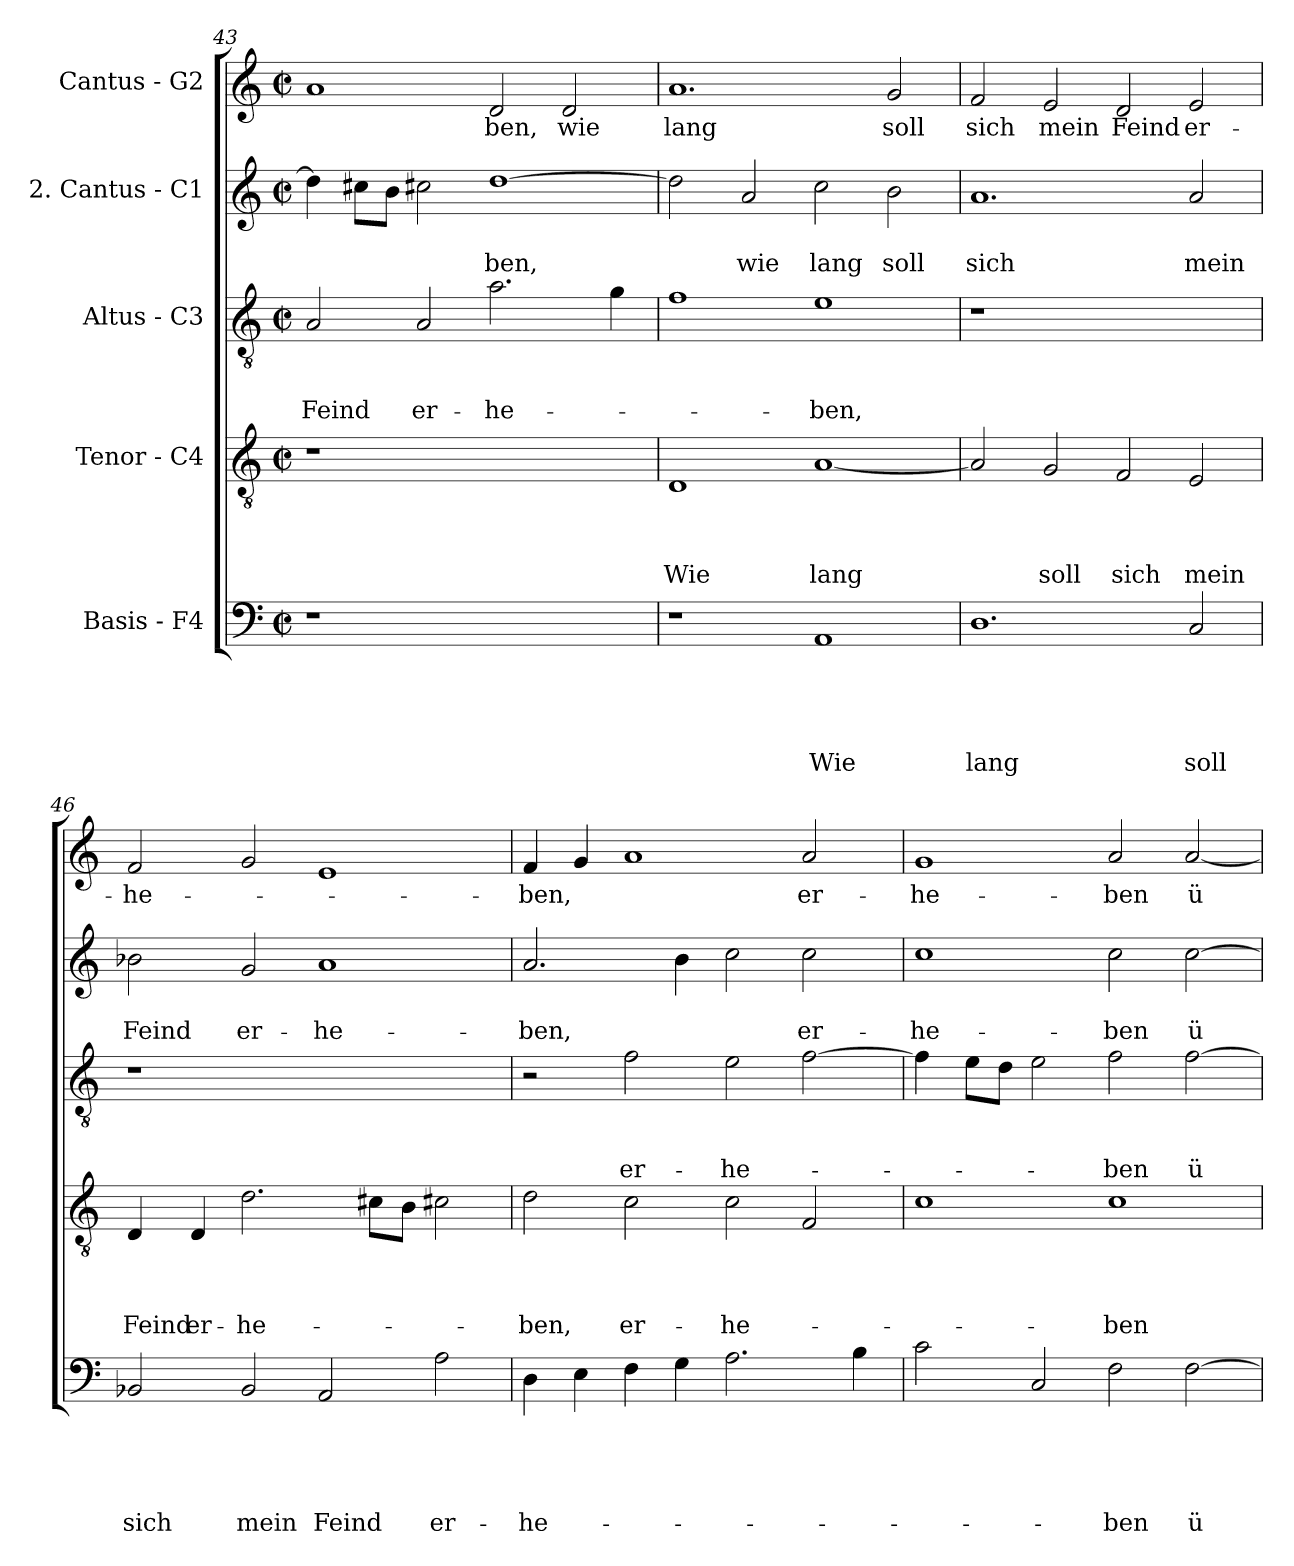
**kern	**text	**text	**text	**text	**text	**kern	**text	**text	**text	**text	**kern	**text	**text	**text	**kern	**text	**text	**kern	**text
*part5	*part5	*part5	*part5	*part5	*part5	*part4	*part4	*part4	*part4	*part4	*part3	*part3	*part3	*part3	*part2	*part2	*part2	*part1	*part1
*staff5	*staff5	*staff5	*staff5	*staff5	*staff5	*staff4	*staff4	*staff4	*staff4	*staff4	*staff3	*staff3	*staff3	*staff3	*staff2	*staff2	*staff2	*staff1	*staff1
*I"Basis - F4	*	*	*	*	*	*I"Tenor - C4	*	*	*	*	*I"Altus - C3	*	*	*	*I"2. Cantus - C1	*	*	*I"Cantus - G2	*
!!LO:LB:g=z
*clefF4	*	*	*	*	*	*clefGv2	*	*	*	*	*clefGv2	*	*	*	*clefG2	*	*	*clefG2	*
*k[]	*	*	*	*	*	*k[]	*	*	*	*	*k[]	*	*	*	*k[]	*	*	*k[]	*
*C:	*	*	*	*	*	*C:	*	*	*	*	*C:	*	*	*	*C:	*	*	*C:	*
*M2/2	*	*	*	*	*	*M2/2	*	*	*	*	*M2/2	*	*	*	*M2/2	*	*	*M2/2	*
*met(c|)	*	*	*	*	*	*met(c|)	*	*	*	*	*met(c|)	*	*	*	*met(c|)	*	*	*met(c|)	*
=43	=43	=43	=43	=43	=43	=43	=43	=43	=43	=43	=43	=43	=43	=43	=43	=43	=43	=43	=43
!	!	!	!	!	!	!	!	!	!	!	!	!	!	!LO:LY:b	!	!	!	!	!
1r	.	.	.	.	.	1r	.	.	.	.	2A/	.	.	Feind	4dd\]	.	.	1a	.
.	.	.	.	.	.	.	.	.	.	.	.	.	.	.	8cc#\L	.	.	.	.
.	.	.	.	.	.	.	.	.	.	.	.	.	.	.	8b\J	.	.	.	.
!	!	!	!	!	!	!	!	!	!	!	!	!	!	!LO:LY:b	!	!	!	!	!
.	.	.	.	.	.	.	.	.	.	.	2A/	.	.	er-	2cc#X\	.	.	.	.
!	!	!	!	!	!	!	!	!	!	!	!	!	!	!LO:LY:b	!	!	!LO:LY:b	!	!LO:LY:b
1ryy	.	.	.	.	.	1ryy	.	.	.	.	2.a\	.	.	-he-	[1dd	.	-ben,	2d/	-ben,
!	!	!	!	!	!	!	!	!	!	!	!	!	!	!	!	!	!	!	!LO:LY:b
.	.	.	.	.	.	.	.	.	.	.	.	.	.	.	.	.	.	2d/	wie
.	.	.	.	.	.	.	.	.	.	.	4g\	.	.	.	.	.	.	.	.
=44	=44	=44	=44	=44	=44	=44	=44	=44	=44	=44	=44	=44	=44	=44	=44	=44	=44	=44	=44
!	!	!	!	!	!	!	!	!	!	!LO:LY:b	!	!	!	!	!	!	!	!	!LO:LY:b
1r	.	.	.	.	.	1D	.	.	.	Wie	1f	.	.	.	2dd\]	.	.	1.a	lang
!	!	!	!	!	!	!	!	!	!	!	!	!	!	!	!	!	!LO:LY:b	!	!
.	.	.	.	.	.	.	.	.	.	.	.	.	.	.	2a/	.	wie	.	.
!	!	!	!	!	!LO:LY:b	!	!	!	!	!LO:LY:b	!	!	!	!LO:LY:b	!	!	!LO:LY:b	!	!
1AA	.	.	.	.	Wie	[1A	.	.	.	lang	1e	.	.	-ben,	2cc\	.	lang	.	.
!	!	!	!	!	!	!	!	!	!	!	!	!	!	!	!	!	!LO:LY:b	!	!LO:LY:b
.	.	.	.	.	.	.	.	.	.	.	.	.	.	.	2b\	.	soll	2g/	soll
=45	=45	=45	=45	=45	=45	=45	=45	=45	=45	=45	=45	=45	=45	=45	=45	=45	=45	=45	=45
!	!	!	!	!	!LO:LY:b	!	!	!	!	!	!	!	!	!	!	!	!LO:LY:b	!	!LO:LY:b
1.D	.	.	.	.	lang	2A/]	.	.	.	.	1r	.	.	.	1.a	.	sich	2f/	sich
!	!	!	!	!	!	!	!	!	!	!LO:LY:b	!	!	!	!	!	!	!	!	!LO:LY:b
.	.	.	.	.	.	2G/	.	.	.	soll	.	.	.	.	.	.	.	2e/	mein
!	!	!	!	!	!	!	!	!	!	!LO:LY:b	!	!	!	!	!	!	!	!	!LO:LY:b
.	.	.	.	.	.	2F/	.	.	.	sich	1ryy	.	.	.	.	.	.	2d/	Feind
!	!	!	!	!	!LO:LY:b	!	!	!	!	!LO:LY:b	!	!	!	!	!	!	!LO:LY:b	!	!LO:LY:b
2C/	.	.	.	.	soll	2E/	.	.	.	mein	.	.	.	.	2a/	.	mein	2e/	er-
=46	=46	=46	=46	=46	=46	=46	=46	=46	=46	=46	=46	=46	=46	=46	=46	=46	=46	=46	=46
!	!	!	!	!	!LO:LY:b	!	!	!	!	!LO:LY:b	!	!	!	!	!	!	!LO:LY:b	!	!LO:LY:b
2BB-X/	.	.	.	.	sich	4D/	.	.	.	Feind	1r	.	.	.	2b-X\	.	Feind	2f/	-he-
!	!	!	!	!	!	!	!	!	!	!LO:LY:b	!	!	!	!	!	!	!	!	!
.	.	.	.	.	.	4D/	.	.	.	er-	.	.	.	.	.	.	.	.	.
!	!	!	!	!	!LO:LY:b	!	!	!	!	!LO:LY:b	!	!	!	!	!	!	!LO:LY:b	!	!
2BB-/	.	.	.	.	mein	2.d\	.	.	.	-he-	.	.	.	.	2g/	.	er-	2g/	.
!	!	!	!	!	!LO:LY:b	!	!	!	!	!	!	!	!	!	!	!	!LO:LY:b	!	!
2AA/	.	.	.	.	Feind	.	.	.	.	.	1ryy	.	.	.	1a	.	-he-	1e	.
.	.	.	.	.	.	8c#\L	.	.	.	.	.	.	.	.	.	.	.	.	.
.	.	.	.	.	.	8B\J	.	.	.	.	.	.	.	.	.	.	.	.	.
!	!	!	!	!	!LO:LY:b	!	!	!	!	!	!	!	!	!	!	!	!	!	!
2A\	.	.	.	.	er-	2c#X\	.	.	.	.	.	.	.	.	.	.	.	.	.
=47	=47	=47	=47	=47	=47	=47	=47	=47	=47	=47	=47	=47	=47	=47	=47	=47	=47	=47	=47
!	!	!	!	!	!LO:LY:b	!	!	!	!	!LO:LY:b	!	!	!	!	!	!	!LO:LY:b	!	!LO:LY:b
4D\	.	.	.	.	-he-	2d\	.	.	.	-ben,	2r	.	.	.	2.a/	.	-ben,	4f/	-ben,
4E\	.	.	.	.	.	.	.	.	.	.	.	.	.	.	.	.	.	4g/	.
!	!	!	!	!	!	!	!	!	!	!LO:LY:b	!	!	!	!LO:LY:b	!	!	!	!	!
4F\	.	.	.	.	.	2c\	.	.	.	er-	2f\	.	.	er-	.	.	.	1a	.
4G\	.	.	.	.	.	.	.	.	.	.	.	.	.	.	4b\	.	.	.	.
!	!	!	!	!	!	!	!	!	!	!LO:LY:b	!	!	!	!LO:LY:b	!	!	!	!	!
2.A\	.	.	.	.	.	2c\	.	.	.	-he-	2e\	.	.	-he-	2cc\	.	.	.	.
!	!	!	!	!	!	!	!	!	!	!	!	!	!	!	!	!	!LO:LY:b	!	!LO:LY:b
.	.	.	.	.	.	2F/	.	.	.	.	[2f\	.	.	.	2cc\	.	er-	2a/	er-
4B\	.	.	.	.	.	.	.	.	.	.	.	.	.	.	.	.	.	.	.
!!LO:LB:g=z
=48	=48	=48	=48	=48	=48	=48	=48	=48	=48	=48	=48	=48	=48	=48	=48	=48	=48	=48	=48
!	!	!	!	!	!	!	!	!	!	!	!	!	!	!	!	!	!LO:LY:b	!	!LO:LY:b
2c\	.	.	.	.	.	1c	.	.	.	.	4f\]	.	.	.	1cc	.	-he-	1g	-he-
.	.	.	.	.	.	.	.	.	.	.	8e\L	.	.	.	.	.	.	.	.
.	.	.	.	.	.	.	.	.	.	.	8d\J	.	.	.	.	.	.	.	.
2C/	.	.	.	.	.	.	.	.	.	.	2e\	.	.	.	.	.	.	.	.
!	!	!	!	!	!LO:LY:b	!	!	!	!	!LO:LY:b	!	!	!	!LO:LY:b	!	!	!LO:LY:b	!	!LO:LY:b
2F\	.	.	.	.	-ben	1c	.	.	.	-ben	2f\	.	.	-ben	2cc\	.	-ben	2a/	-ben
!	!	!	!	!	!LO:LY:b	!	!	!	!	!	!	!	!	!LO:LY:b	!	!	!LO:LY:b	!	!LO:LY:b
[2F\	.	.	.	.	ü-	.	.	.	.	.	[2f\	.	.	ü-	[2cc\	.	ü-	[2a/	ü-
=	=	=	=	=	=	=	=	=	=	=	=	=	=	=	=	=	=	=	=
*-	*-	*-	*-	*-	*-	*-	*-	*-	*-	*-	*-	*-	*-	*-	*-	*-	*-	*-	*-
